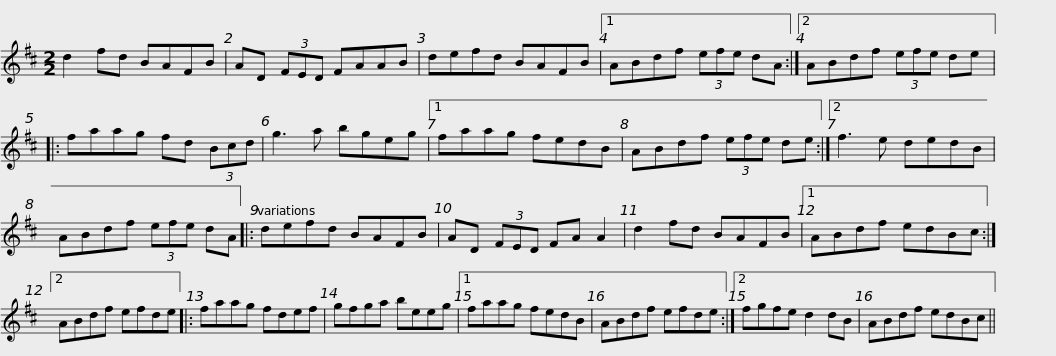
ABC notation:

X:1
L:1/8
M:2/2
I:linebreak $
K:D
V:1 treble
V:1
 d2 fd BAFB | AD (3FED FAAB | defd BAFB |1 ABdf (3efe dA :|2 ABdf (3efe de |:$ %5
 faag fd (3Bcd | g3 a bgeg |1 faag fedB | ABdf (3efe de :|2 f3 e dedB |$ %10
 ABdf (3efe dA |: defd BAFB | AD (3FED FA A2 | d2 fd BAFB |1 ABdf edBc :|2$ %15
 ABdf efde |: faag fdef | gfga beeg |1 faag fedB | ABdf efde :|2$ %20
 fgfe d2 dB | ABdf edBc || %22
